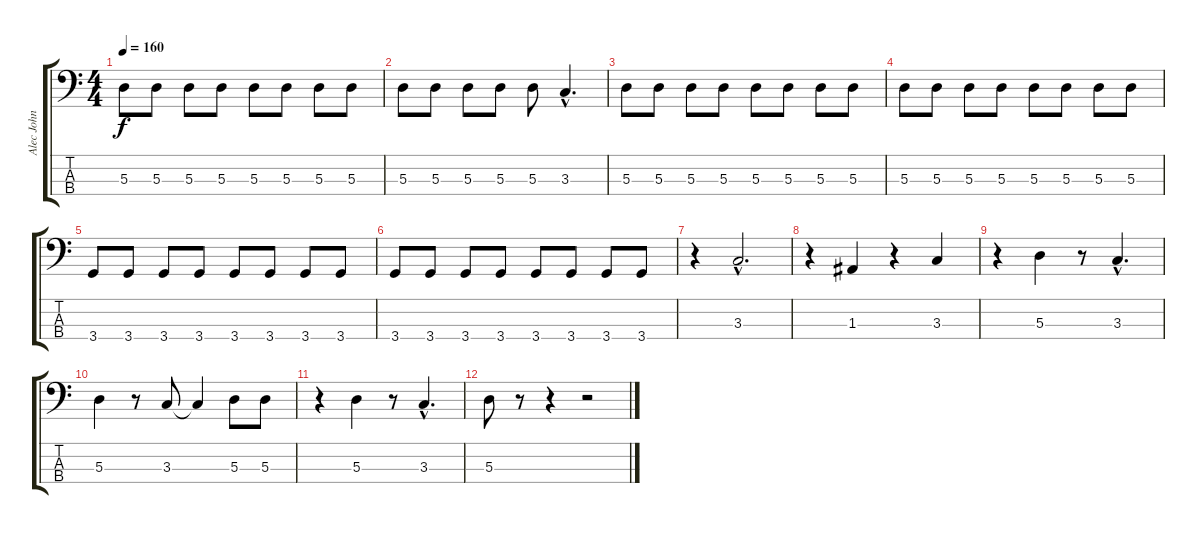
\track ("Alec John Such" "Alec John ") {instrument electricbassfinger}
\staff {score tabs}
\tuning (G2 D2 A1 E1) {hide}
\ts (4 4)
\tempo 160
\clef f4
\ks c
5.3.8{dy f} 5.3.8 5.3.8 5.3.8 5.3.8 5.3.8 5.3.8 5.3.8 |
5.3.8 5.3.8 5.3.8 5.3.8 5.3.8 3.3{hac}.4{d} |
5.3.8 5.3.8 5.3.8 5.3.8 5.3.8 5.3.8 5.3.8 5.3.8 |
5.3.8 5.3.8 5.3.8 5.3.8 5.3.8 5.3.8 5.3.8 5.3.8 |
3.4.8 3.4.8 3.4.8 3.4.8 3.4.8 3.4.8 3.4.8 3.4.8 |
3.4.8 3.4.8 3.4.8 3.4.8 3.4.8 3.4.8 3.4.8 3.4.8 |
r.4 3.3{hac}.2{d} |
r.4 1.3.4 r.4 3.3.4 |
r.4 5.3.4 r.8 3.3{hac}.4{d} |
5.3.4 r.8 3.3.8 3.3{t}.4 5.3.8 5.3.8 |
r.4 5.3.4 r.8 3.3{hac}.4{d} |
5.3.8 r.8 r.4 r.2
